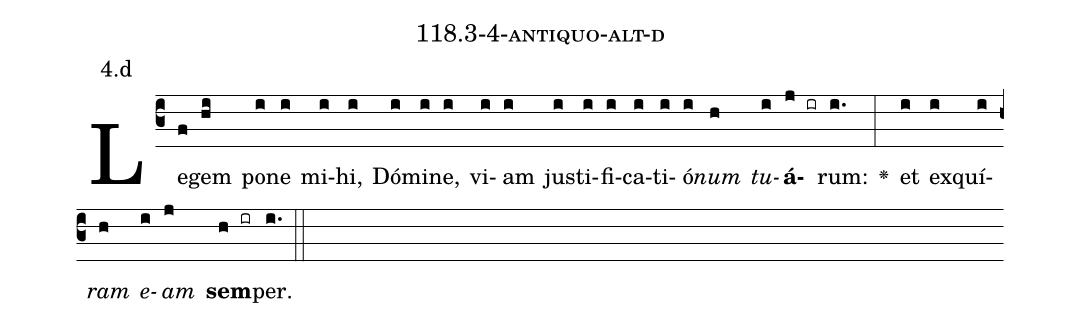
name: 118.3-4-antiquo-alt-d;
annotation: 4.d;
%%
(c3)Le(f)gem(hi) po(i)ne(i) mi(i)hi,(i) Dó(i)mi(i)ne,(i) vi(i)am(i) jus(i)ti(i)fi(i)ca(i)ti(i)ó(i)<i>num</i>(h) <i>tu</i>(i)<b>á</b>(j ir)rum:(i.) <v>\greheightstar</v>(:) et(i) ex(i)quí(i)<i>ram</i>(h) <i>e</i>(i)<i>am</i>(j) <b>sem</b>(h ir)per.(i.) (::)


%E(i) u(h) o(i) u(j) a(h) e.(i.) (::)
